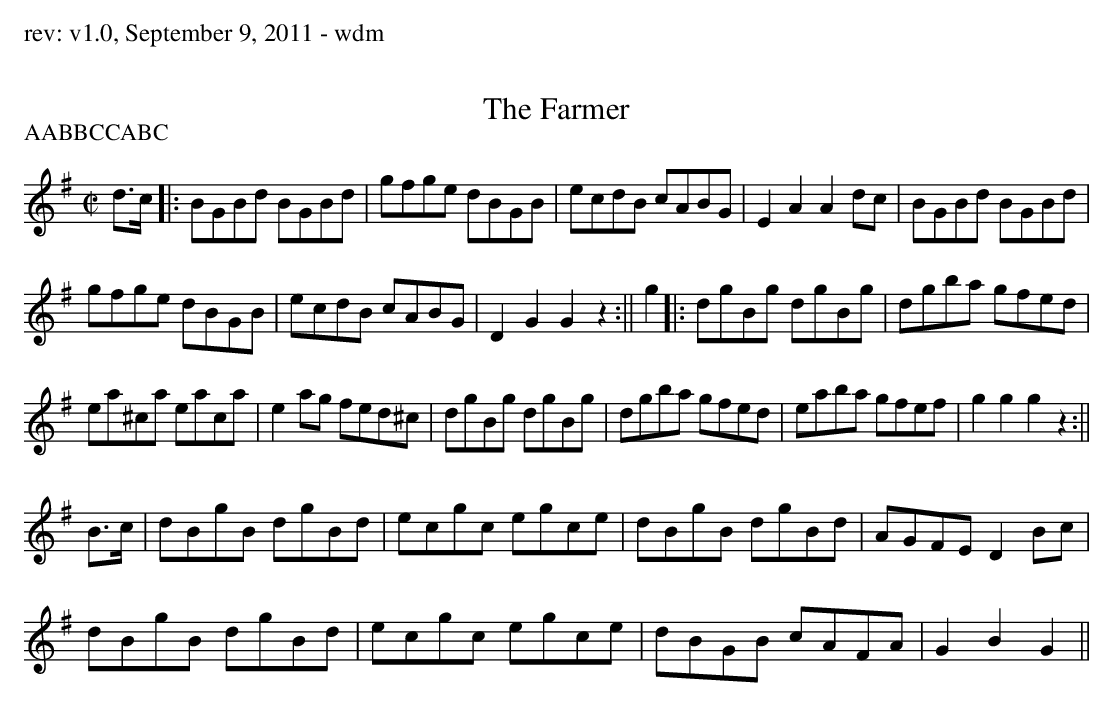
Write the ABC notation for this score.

X:1
T:Farmer, The
M:C|
L:1/8
P:AABBCCABC
K:G
d>c|:BGBd BGBd|gfge dBGB|ecdB cABG|E2A2A2 dc|BGBd BGBd|
gfge dBGB|ecdB cABG|D2G2G2z2:||g2|:dgBg dgBg|dgba gfed|
ea^ca eaca|e2 ag fed^c|dgBg dgBg|dgba gfed|eaba gfef|g2g2g2z2:||
B>c|dBgB dgBd|ecgc egce|dBgB dgBd|AGFE D2 Bc|
dBgB dgBd|ecgc egce|dBGB cAFA|G2B2G2||
